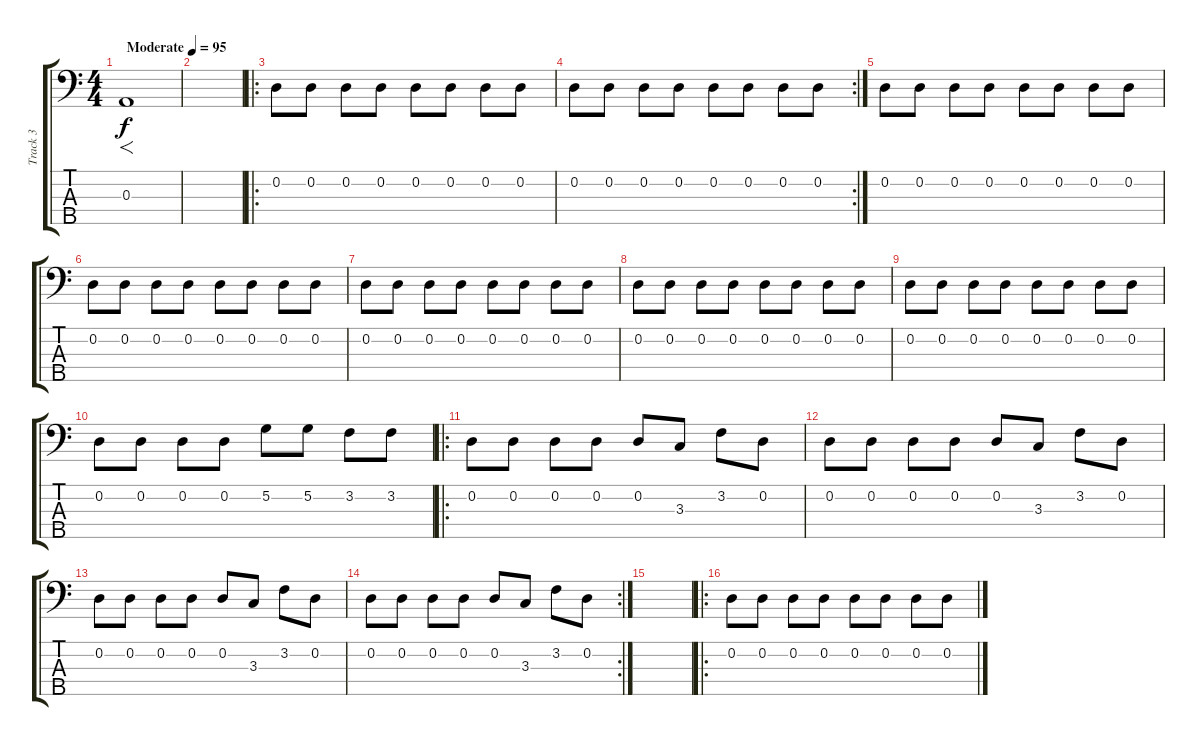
\track ("Track 3" "Track 3") {instrument electricbassfinger}
\staff {score tabs}
\tuning (G2 D2 A1 E1 B0) {hide}
\ts (4 4)
\tempo (95 "Moderate")
\clef f4
\ks c
0.3.1{f dy f instrument electricbassfinger} |
|
\ro
0.2.8 0.2.8 0.2.8 0.2.8 0.2.8 0.2.8 0.2.8 0.2.8 |
\rc 2
0.2.8 0.2.8 0.2.8 0.2.8 0.2.8 0.2.8 0.2.8 0.2.8 |
0.2.8 0.2.8 0.2.8 0.2.8 0.2.8 0.2.8 0.2.8 0.2.8 |
0.2.8 0.2.8 0.2.8 0.2.8 0.2.8 0.2.8 0.2.8 0.2.8 |
0.2.8 0.2.8 0.2.8 0.2.8 0.2.8 0.2.8 0.2.8 0.2.8 |
0.2.8 0.2.8 0.2.8 0.2.8 0.2.8 0.2.8 0.2.8 0.2.8 |
0.2.8 0.2.8 0.2.8 0.2.8 0.2.8 0.2.8 0.2.8 0.2.8 |
0.2.8 0.2.8 0.2.8 0.2.8 5.2.8 5.2.8 3.2.8 3.2.8 |
\ro
0.2.8 0.2.8 0.2.8 0.2.8 0.2.8 3.3.8 3.2.8 0.2.8 |
0.2.8 0.2.8 0.2.8 0.2.8 0.2.8 3.3.8 3.2.8 0.2.8 |
0.2.8 0.2.8 0.2.8 0.2.8 0.2.8 3.3.8 3.2.8 0.2.8 |
\rc 2
0.2.8 0.2.8 0.2.8 0.2.8 0.2.8 3.3.8 3.2.8 0.2.8 |
|
\ro
0.2.8 0.2.8 0.2.8 0.2.8 0.2.8 0.2.8 0.2.8 0.2.8
